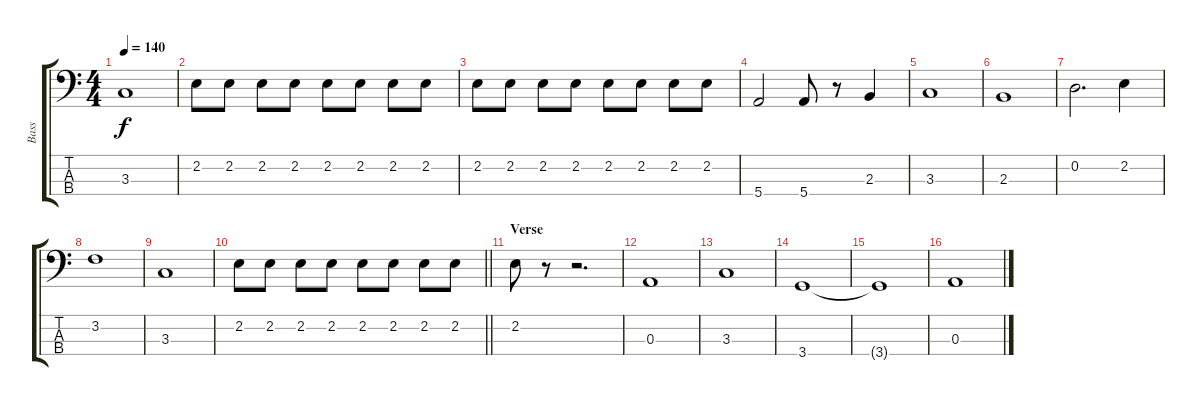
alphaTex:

\track ("Bass" "Bass") {instrument electricbassfinger}
\staff {score tabs}
\tuning (G2 D2 A1 E1) {hide}
\ts (4 4)
\tempo 140
\clef f4
\ks c
3.3.1{dy f} |
2.2.8 2.2.8 2.2.8 2.2.8 2.2.8 2.2.8 2.2.8 2.2.8 |
2.2.8 2.2.8 2.2.8 2.2.8 2.2.8 2.2.8 2.2.8 2.2.8 |
5.4.2 5.4.8 r.8 2.3.4 |
3.3.1 |
2.3.1 |
0.2.2{d} 2.2.4 |
3.2.1 |
3.3.1 |
\barLineRight lightlight
2.2.8 2.2.8 2.2.8 2.2.8 2.2.8 2.2.8 2.2.8 2.2.8 |
\section ("" "Verse")
2.2.8 r.8 r.2{d} |
0.3.1 |
3.3.1 |
3.4.1 |
3.4{t}.1 |
0.3.1
